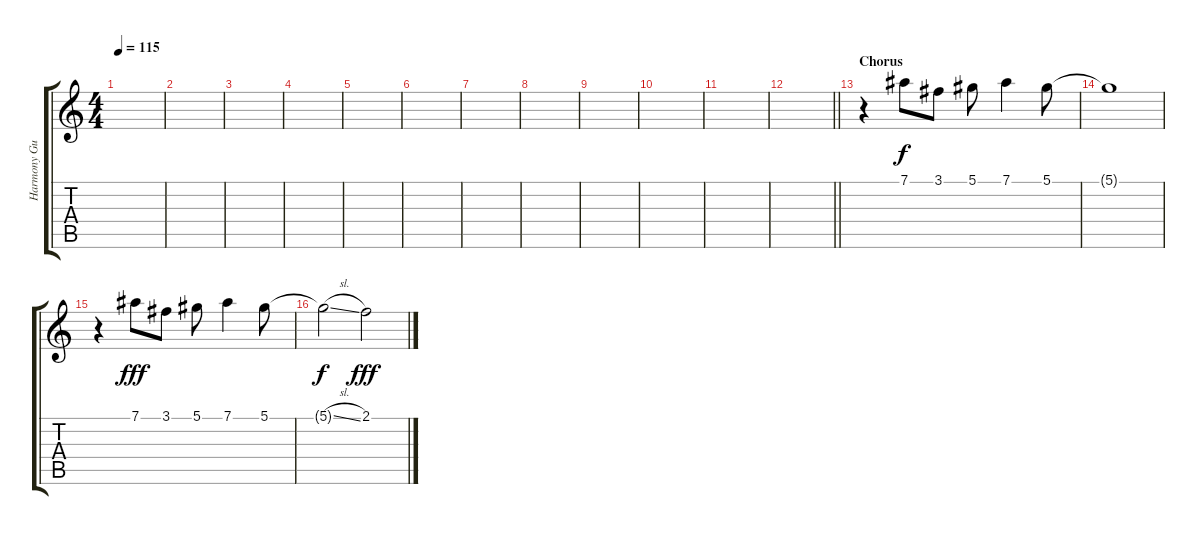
\track ("Harmony Guitar" "Harmony Gu") {instrument distortionguitar}
\staff {score tabs}
\tuning (Eb4 Bb3 Gb3 Db3 Ab2 Db2) {hide}
\ts (4 4)
\tempo 115
\clef g2
\ks c
|
|
|
|
|
|
|
|
|
|
|
\barLineRight lightlight
|
\section ("" "Chorus")
r.4 7.1.8 3.1.8 5.1.8 7.1.4 5.1.8 |
5.1{t}.1{dy f} |
r.4 7.1.8{dy fff} 3.1.8 5.1.8 7.1.4 5.1.8 |
5.1{sl t}.2{dy f} 2.1.2{dy fff}
